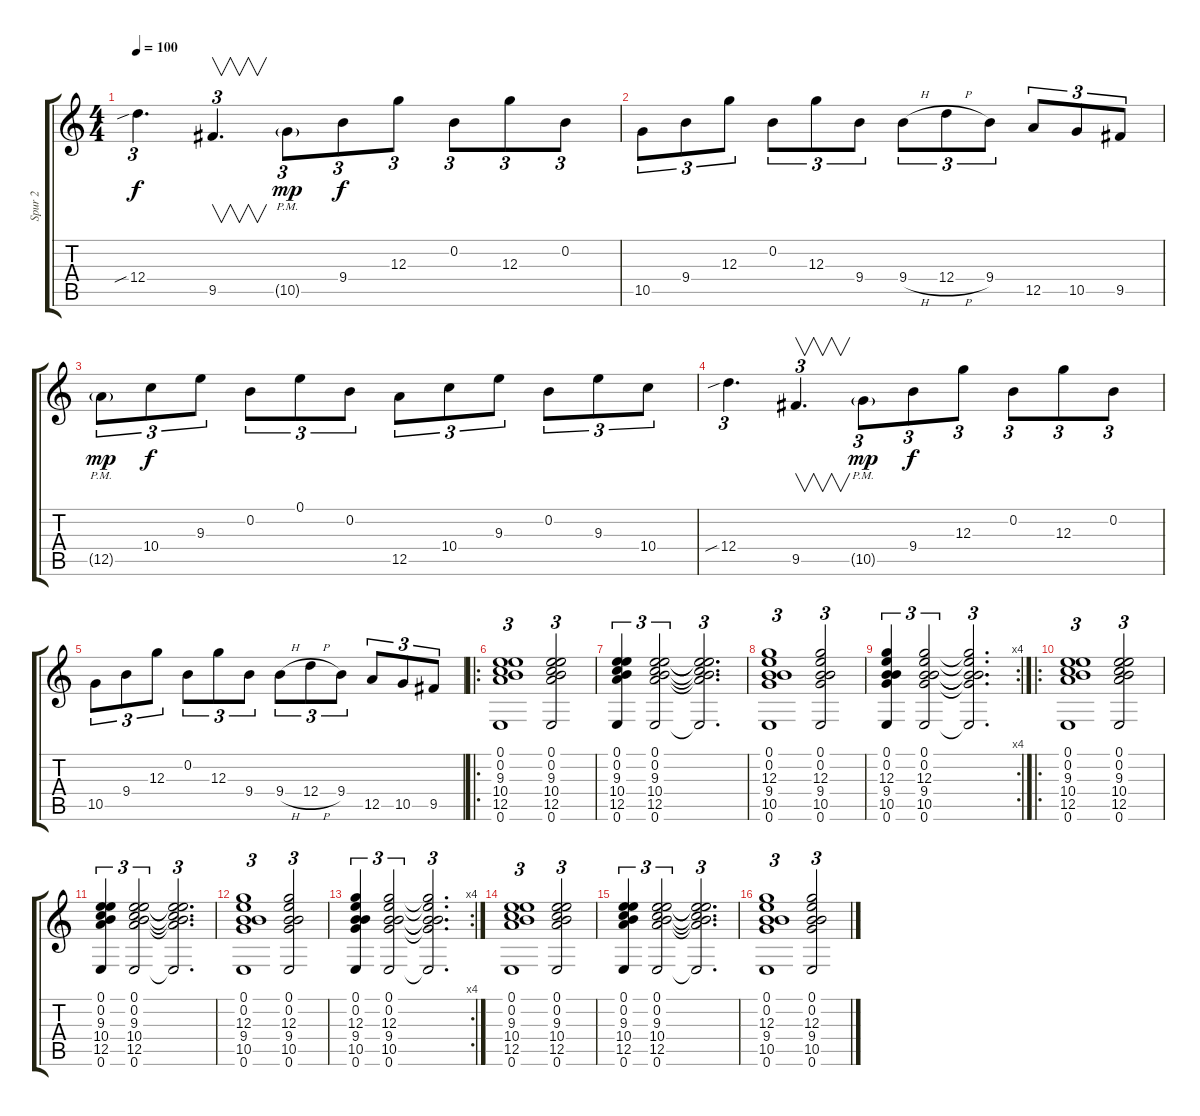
\track ("Spur 2" "Spur 2") {instrument distortionguitar}
\staff {score tabs}
\tuning (E4 B3 G3 D3 A2 E2) {hide}
\ts (4 4)
\tempo 100
\clef g2
\ks c
12.4{sib}.4{d tu (3 2) dy f} 9.5.4{v d tu (3 2)} 10.5{g pm}.8{tu (3 2) dy mp} 9.4.8{tu (3 2) dy f} 12.3.8{tu (3 2)} 0.2.8{tu (3 2)} 12.3.8{tu (3 2)} 0.2.8{tu (3 2)} |
10.5.8{tu (3 2)} 9.4.8{tu (3 2)} 12.3.8{tu (3 2)} 0.2.8{tu (3 2)} 12.3.8{tu (3 2)} 9.4.8{tu (3 2)} 9.4{h}.8{tu (3 2)} 12.4{h}.8{tu (3 2)} 9.4.8{tu (3 2)} 12.5.8{tu (3 2)} 10.5.8{tu (3 2)} 9.5.8{tu (3 2)} |
12.5{g pm}.8{tu (3 2) dy mp} 10.4.8{tu (3 2) dy f} 9.3.8{tu (3 2)} 0.2.8{tu (3 2)} 0.1.8{tu (3 2)} 0.2.8{tu (3 2)} 12.5.8{tu (3 2)} 10.4.8{tu (3 2)} 9.3.8{tu (3 2)} 0.2.8{tu (3 2)} 9.3.8{tu (3 2)} 10.4.8{tu (3 2)} |
12.4{sib}.4{d tu (3 2)} 9.5.4{v d tu (3 2)} 10.5{g pm}.8{tu (3 2) dy mp} 9.4.8{tu (3 2) dy f} 12.3.8{tu (3 2)} 0.2.8{tu (3 2)} 12.3.8{tu (3 2)} 0.2.8{tu (3 2)} |
10.5.8{tu (3 2)} 9.4.8{tu (3 2)} 12.3.8{tu (3 2)} 0.2.8{tu (3 2)} 12.3.8{tu (3 2)} 9.4.8{tu (3 2)} 9.4{h}.8{tu (3 2)} 12.4{h}.8{tu (3 2)} 9.4.8{tu (3 2)} 12.5.8{tu (3 2)} 10.5.8{tu (3 2)} 9.5.8{tu (3 2)} |
\ro
(0.1 0.2 9.3 10.4 12.5 0.6).1{tu (3 2)} (0.1 0.2 9.3 10.4 12.5 0.6).2{tu (3 2)} |
(0.1 0.2 9.3 10.4 12.5 0.6).4{tu (3 2)} (0.1 0.2 9.3 10.4 12.5 0.6).2{tu (3 2)} (0.1{t} 0.2{t} 9.3{t} 10.4{t} 12.5{t} 0.6{t}).2{d tu (3 2)} |
(0.1 0.2 12.3 9.4 10.5 0.6).1{tu (3 2)} (0.1 0.2 12.3 9.4 10.5 0.6).2{tu (3 2)} |
\rc 4
(0.1 0.2 12.3 9.4 10.5 0.6).4{tu (3 2)} (0.1 0.2 12.3 9.4 10.5 0.6).2{tu (3 2)} (0.1{t} 0.2{t} 12.3{t} 9.4{t} 10.5{t} 0.6{t}).2{d tu (3 2)} |
\ro
(0.1 0.2 9.3 10.4 12.5 0.6).1{tu (3 2)} (0.1 0.2 9.3 10.4 12.5 0.6).2{tu (3 2)} |
(0.1 0.2 9.3 10.4 12.5 0.6).4{tu (3 2)} (0.1 0.2 9.3 10.4 12.5 0.6).2{tu (3 2)} (0.1{t} 0.2{t} 9.3{t} 10.4{t} 12.5{t} 0.6{t}).2{d tu (3 2)} |
(0.1 0.2 12.3 9.4 10.5 0.6).1{tu (3 2)} (0.1 0.2 12.3 9.4 10.5 0.6).2{tu (3 2)} |
\rc 4
(0.1 0.2 12.3 9.4 10.5 0.6).4{tu (3 2)} (0.1 0.2 12.3 9.4 10.5 0.6).2{tu (3 2)} (0.1{t} 0.2{t} 12.3{t} 9.4{t} 10.5{t} 0.6{t}).2{d tu (3 2)} |
(0.1 0.2 9.3 10.4 12.5 0.6).1{tu (3 2) volume 7} (0.1 0.2 9.3 10.4 12.5 0.6).2{tu (3 2)} |
(0.1 0.2 9.3 10.4 12.5 0.6).4{tu (3 2)} (0.1 0.2 9.3 10.4 12.5 0.6).2{tu (3 2)} (0.1{t} 0.2{t} 9.3{t} 10.4{t} 12.5{t} 0.6{t}).2{d tu (3 2)} |
(0.1 0.2 12.3 9.4 10.5 0.6).1{tu (3 2)} (0.1 0.2 12.3 9.4 10.5 0.6).2{tu (3 2)}
